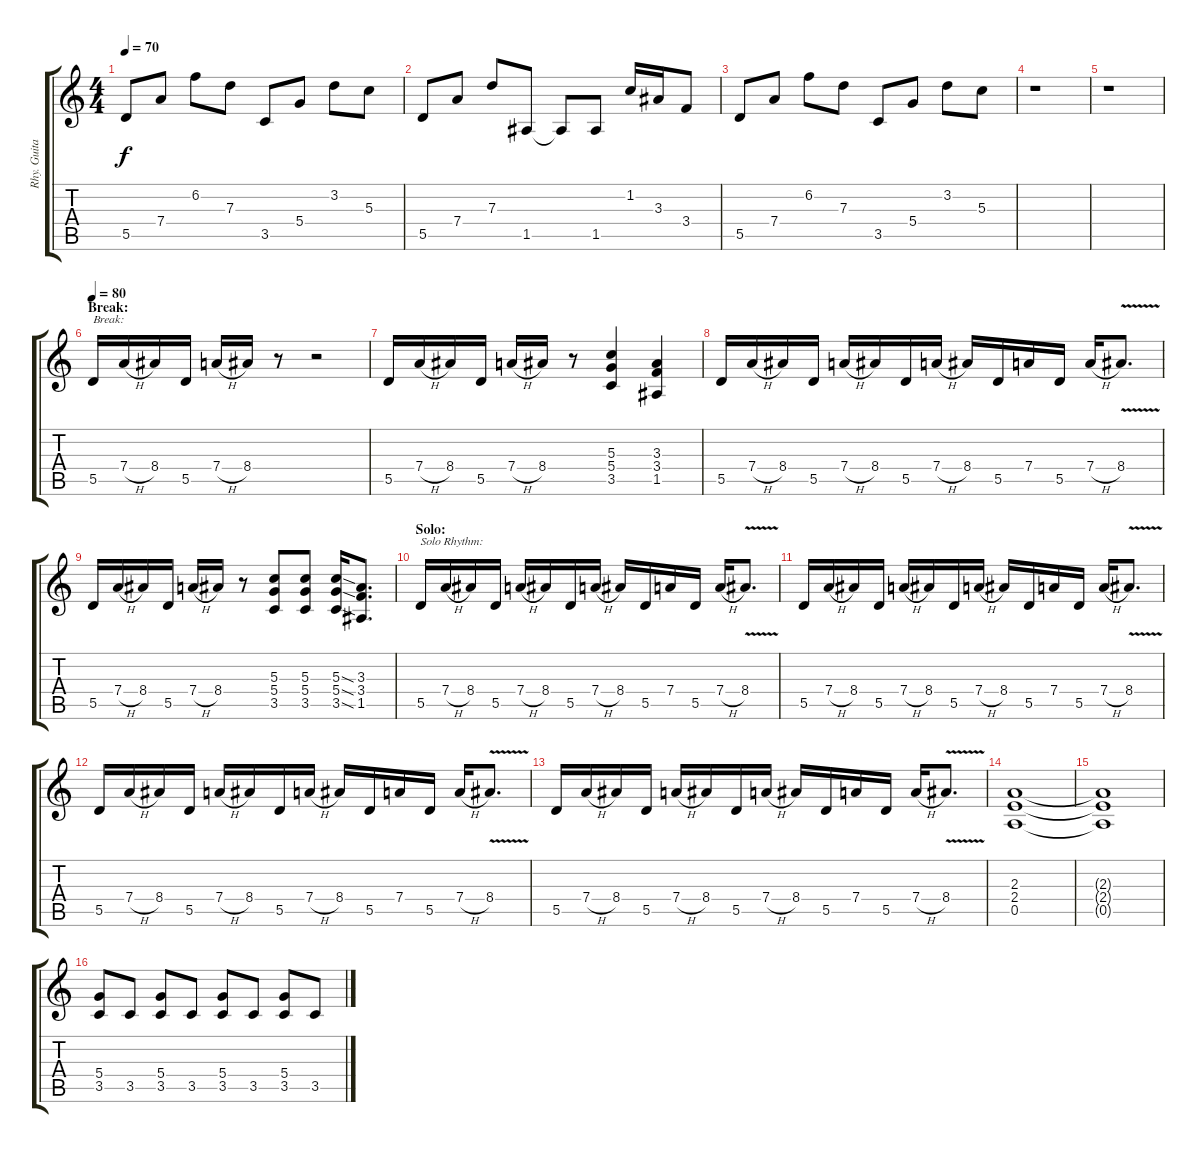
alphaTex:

\track ("Rhy. Guitar 2" "Rhy. Guita") {instrument distortionguitar}
\staff {score tabs}
\tuning (E4 B3 G3 D3 A2 E2) {hide}
\ts (4 4)
\tempo 70
\clef g2
\ks c
5.5.8{dy f} 7.4.8 6.2.8 7.3.8 3.5.8 5.4.8 3.2.8 5.3.8 |
5.5.8 7.4.8 7.3.8 1.5.8 1.5{t}.8 1.5.8 1.2.16 3.3.16 3.4.8 |
5.5.8 7.4.8 6.2.8 7.3.8 3.5.8 5.4.8 3.2.8 5.3.8 |
r.1 |
r.1 |
\section ("" "Break:")
\tempo 80
5.5.16{txt "Break:" volume 10 instrument distortionguitar} 7.4{h}.16 8.4.16 5.5.16 7.4{h}.16 8.4.16 r.8 r.2 |
5.5.16 7.4{h}.16 8.4.16 5.5.16 7.4{h}.16 8.4.16 r.8 (5.3 5.4 3.5).4 (3.3 3.4 1.5).4 |
5.5.16 7.4{h}.16 8.4.16 5.5.16 7.4{h}.16 8.4.16 5.5.16 7.4{h}.16 8.4.16 5.5.16 7.4.16 5.5.16 7.4{h}.16 8.4{v}.8{d} |
5.5.16 7.4{h}.16 8.4.16 5.5.16 7.4{h}.16 8.4.16 r.8 (5.3 5.4 3.5).8 (5.3 5.4 3.5).8 (5.3{sod} 5.4{sod} 3.5{sod}).16 (3.3 3.4 1.5).8{d} |
\section ("" "Solo:")
5.5.16{txt "Solo Rhythm:"} 7.4{h}.16 8.4.16 5.5.16 7.4{h}.16 8.4.16 5.5.16 7.4{h}.16 8.4.16 5.5.16 7.4.16 5.5.16 7.4{h}.16 8.4{v}.8{d} |
5.5.16 7.4{h}.16 8.4.16 5.5.16 7.4{h}.16 8.4.16 5.5.16 7.4{h}.16 8.4.16 5.5.16 7.4.16 5.5.16 7.4{h}.16 8.4{v}.8{d} |
5.5.16 7.4{h}.16 8.4.16 5.5.16 7.4{h}.16 8.4.16 5.5.16 7.4{h}.16 8.4.16 5.5.16 7.4.16 5.5.16 7.4{h}.16 8.4{v}.8{d} |
5.5.16 7.4{h}.16 8.4.16 5.5.16 7.4{h}.16 8.4.16 5.5.16 7.4{h}.16 8.4.16 5.5.16 7.4.16 5.5.16 7.4{h}.16 8.4{v}.8{d} |
(2.3 2.4 0.5).1 |
(2.3{t} 2.4{t} 0.5{t}).1 |
(5.4 3.5).8 3.5.8 (5.4 3.5).8 3.5.8 (5.4 3.5).8 3.5.8 (5.4 3.5).8 3.5.8
